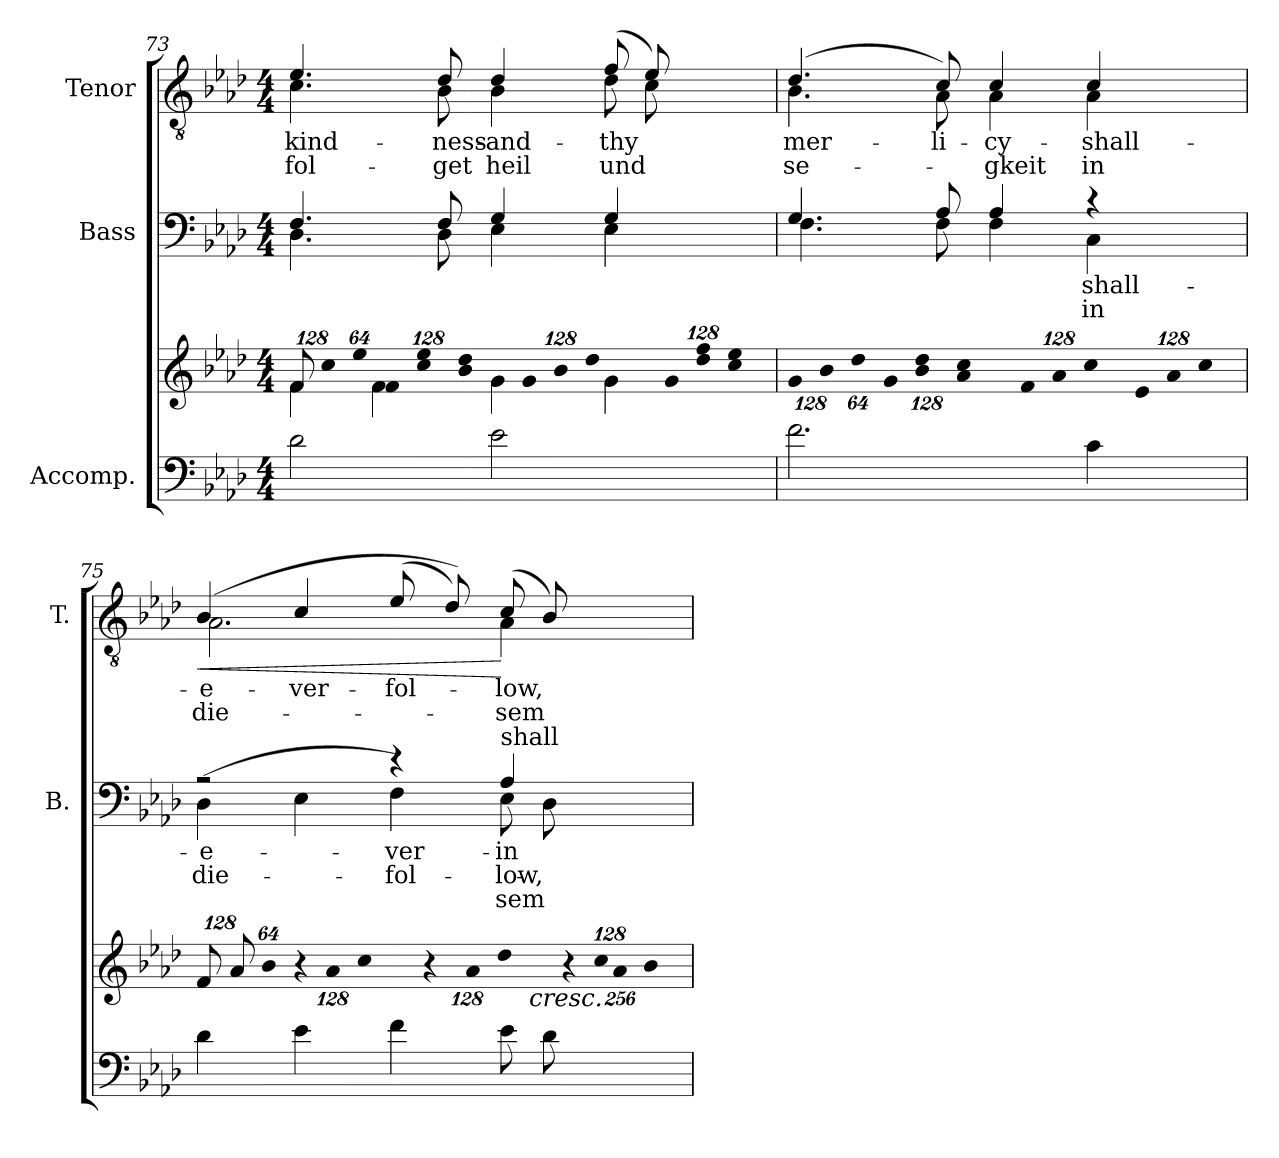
**kern	**kern	**dynam	**kern	**text	**text	**text	**kern	**text	**text	**dynam
*part3	*part3	*part3	*part2	*part2	*part2	*part2	*part1	*part1	*part1	*part1
*staff4	*staff3	*staff3/4	*staff2	*staff2	*staff2	*staff2	*staff1	*staff1	*staff1	*staff1
*I"Accomp.	*	*	*I"Bass	*	*	*	*I"Tenor	*	*	*
*	*	*	*I'B.	*	*	*	*I'T.	*	*	*
!!LO:LB:g=z
*clefF4	*clefG2	*	*clefF4	*	*	*	*clefGv2	*	*	*
*	*	*	*	*	*	*	*ITrd7c12	*	*	*
*k[b-e-a-d-]	*k[b-e-a-d-]	*	*k[b-e-a-d-]	*	*	*	*k[b-e-a-d-]	*	*	*
*A-:	*A-:	*	*A-:	*	*	*	*A-:	*	*	*
*M4/4	*M4/4	*	*M4/4	*	*	*	*M4/4	*	*	*
*	*Xbrackettup	*	*	*	*	*	*	*	*	*
=73	=73	=73	=73	=73	=73	=73	=73	=73	=73	=73
!	!LO:N:vis=8	!	!	!	!	!	!	!	!	!
*	*^	*	*^	*	*	*	*	*	*	*
!	!	!	!	!	!	!	!	!	!	!LO:LY:b:color=#000000	!LO:LY:b:color=#000000	!
*	*	*	*	*	*	*	*	*	*^	*	*	*
2d-i\	1024%85fi/	4fi\	.	4.Fi/	4.D-i\	.	.	.	4.E-i/	4.Ci\	-kind-	fol-	.
!	!LO:N:vis=8	!	!	!	!	!	!	!	!	!	!	!	!
.	1024%85cci/	.	.	.	.	.	.	.	.	.	.	.	.
!	!LO:N:vis=8	!	!	!	!	!	!	!	!	!	!	!	!
.	512%43ee-i/	.	.	.	.	.	.	.	.	.	.	.	.
!	!LO:N:vis=8	!	!	!	!	!	!	!	!	!	!	!	!
.	1024%85fi/	4fi\	.	.	.	.	.	.	.	.	.	.	.
!	!LO:N:vis=8	!	!	!	!	!	!	!	!	!	!	!	!
.	1024%85cci/ 1024%85ee-i	.	.	.	.	.	.	.	.	.	.	.	.
!	!	!	!	!	!	!	!	!	!	!	!LO:LY:b:color=#000000	!LO:LY:b:color=#000000	!
.	.	.	.	8Fi/	8D-i\	.	.	.	8D-i/	8BB-i\	-ness-	-get	.
!	!LO:N:vis=8	!	!	!	!	!	!	!	!	!	!	!	!
.	512%43b-i/ 512%43dd-i	.	.	.	.	.	.	.	.	.	.	.	.
!	!LO:N:vis=8	!	!	!	!	!	!	!	!	!	!	!	!
!	!	!	!	!	!	!	!	!	!	!	!LO:LY:b:color=#000000	!LO:LY:b:color=#000000	!
2e-i\	1024%85gi/	4gi\	.	4Gi/	4E-i\	.	.	.	4D-i/	4BB-i\	-and-	heil	.
!	!LO:N:vis=8	!	!	!	!	!	!	!	!	!	!	!	!
.	1024%85b-i/	.	.	.	.	.	.	.	.	.	.	.	.
!	!LO:N:vis=8	!	!	!	!	!	!	!	!	!	!	!	!
.	512%43dd-i/	.	.	.	.	.	.	.	.	.	.	.	.
!	!LO:N:vis=8	!	!	!	!	!	!	!	!	!	!	!	!
!	!	!	!	!	!	!	!	!	!	!	!LO:LY:b:color=#000000	!LO:LY:b:color=#000000	!
.	1024%85gi/	4gi\	.	4Gi/	4E-i\	.	.	.	(8Fi/	8D-i\	-thy	und	.
!	!LO:N:vis=8	!	!	!	!	!	!	!	!	!	!	!	!
.	1024%85dd-i/ 1024%85ffi	.	.	.	.	.	.	.	.	.	.	.	.
.	.	.	.	.	.	.	.	.	8E-i/)	8Ci\	.	.	.
!	!LO:N:vis=8	!	!	!	!	!	!	!	!	!	!	!	!
.	512%43cci/ 512%43ee-i	.	.	.	.	.	.	.	.	.	.	.	.
*	*v	*v	*	*	*	*	*	*	*	*	*	*	*
=74	=74	=74	=74	=74	=74	=74	=74	=74	=74	=74	=74	=74
!	!LO:N:vis=8	!	!	!	!	!	!	!	!	!	!	!
!	!	!	!	!	!	!	!	!	!	!LO:LY:b:color=#000000	!LO:LY:b:color=#000000	!
2.fi\	1024%85gi\	.	4.Gi/	4.Fi\	.	.	.	(4.D-i/	4.BB-i\	mer-	se-	.
!	!LO:N:vis=8	!	!	!	!	!	!	!	!	!	!	!
.	1024%85b-i\	.	.	.	.	.	.	.	.	.	.	.
!	!LO:N:vis=8	!	!	!	!	!	!	!	!	!	!	!
.	512%43dd-i\	.	.	.	.	.	.	.	.	.	.	.
!	!LO:N:vis=8	!	!	!	!	!	!	!	!	!	!	!
.	1024%85gi\	.	.	.	.	.	.	.	.	.	.	.
!	!LO:N:vis=8	!	!	!	!	!	!	!	!	!	!	!
.	1024%85b-i\ 1024%85dd-i	.	.	.	.	.	.	.	.	.	.	.
!	!	!	!	!	!	!	!	!	!	!LO:LY:b:color=#000000	!	!
.	.	.	8A-i/	8Fi\	.	.	.	8Ci/)	8AA-i\	-li-	.	.
!	!LO:N:vis=8	!	!	!	!	!	!	!	!	!	!	!
.	512%43a-i\ 512%43cci	.	.	.	.	.	.	.	.	.	.	.
!	!LO:N:vis=8	!	!	!	!	!	!	!	!	!	!	!
!	!	!	!	!	!	!	!	!	!	!LO:LY:b:color=#000000	!LO:LY:b:color=#000000	!
.	1024%85fi/	.	4A-i/	4Fi\	.	.	.	4Ci/	4AA-i\	-cy-	-gkeit	.
!	!LO:N:vis=8	!	!	!	!	!	!	!	!	!	!	!
.	1024%85a-i/	.	.	.	.	.	.	.	.	.	.	.
!	!LO:N:vis=8	!	!	!	!	!	!	!	!	!	!	!
.	512%43cci/	.	.	.	.	.	.	.	.	.	.	.
!	!LO:N:vis=8	!	!	!	!	!	!	!	!	!	!	!
!	!	!	!	!	!LO:LY:b:color=#000000	!LO:LY:b:color=#000000	!	!	!	!	!	!
!	!	!	!	!	!	!	!	!	!	!LO:LY:b:color=#000000	!LO:LY:b:color=#000000	!
4ci\	1024%85e-i/	.	4r	4Ci\	shall-	in	.	4Ci/	4AA-i\	-shall-	in	.
!	!LO:N:vis=8	!	!	!	!	!	!	!	!	!	!	!
.	1024%85a-i/	.	.	.	.	.	.	.	.	.	.	.
!	!LO:N:vis=8	!	!	!	!	!	!	!	!	!	!	!
.	512%43cci/	.	.	.	.	.	.	.	.	.	.	.
=75	=75	=75	=75	=75	=75	=75	=75	=75	=75	=75	=75	=75
!	!LO:N:vis=8	!	!	!	!	!	!	!	!	!	!	!
*	*^	*	*	*	*	*	*	*	*	*	*	*
!	!	!	!	!	!	!LO:LY:b:color=#000000	!LO:LY:b:color=#000000	!	!	!	!	!	!
!	!	!	!	!	!	!	!	!	!	!	!LO:LY:b:color=#000000	!LO:LY:b:color=#000000	!LO:HP:b
!	!	!	!	!	!	!	!	!	!	!	!	!	!LO:HP:n=1:b
4d-i\	1024%85fi/	1024ryy	.	(2r	4D-i\	-e-	die-	.	(4BB-i/	2.AA-i\	-e-	die-	< >
!	!LO:N:vis=8	!	!	!	!	!	!	!	!	!	!	!	!
*	*v	*v	*	*	*	*	*	*	*	*	*	*	*
.	1024%85a-i/	.	.	.	.	.	.	.	.	.	.	.
!	!LO:N:vis=8	!	!	!	!	!	!	!	!	!	!	!
.	512%43b-i/	.	.	.	.	.	.	.	.	.	.	.
!	!LO:N:vis=8	!	!	!	!	!	!	!	!	!	!	!
!	!	!	!	!	!	!	!	!	!	!LO:LY:b:color=#000000	!	!
4e-i\	1024%85r	[	.	4E-i\	.	.	.	4Ci/	.	-ver-	.	.
!	!LO:N:vis=8	!	!	!	!	!	!	!	!	!	!	!
.	1024%85a-i\	.	.	.	.	.	.	.	.	.	.	.
!	!LO:N:vis=8	!	!	!	!	!	!	!	!	!	!	!
.	512%43cci\	.	.	.	.	.	.	.	.	.	.	.
!	!LO:N:vis=8	!	!	!	!	!	!	!	!	!	!	!
!	!	!	!	!	!LO:LY:b:color=#000000	!LO:LY:b:color=#000000	!	!	!	!	!	!
!	!	!	!	!	!	!	!	!	!	!LO:LY:b:color=#000000	!	!
4fi\	1024%85r	]	4r)	4Fi\	-ver-	-fol-	.	(8E-i/	.	-fol-	.	.
!	!LO:N:vis=8	!	!	!	!	!	!	!	!	!	!	!
.	1024%85a-i\	.	.	.	.	.	.	.	.	.	.	.
.	.	.	.	.	.	.	.	8D-i/))	.	.	.	.
!	!LO:N:vis=8	!	!	!	!	!	!	!	!	!	!	!
.	512%43dd-i\	.	.	.	.	.	.	.	.	.	.	.
!	!LO:N:vis=8	!	!	!	!	!	!	!	!	!	!	!
!	!	!	!	!	!LO:LY:a:color=#000000	!LO:LY:b:color=#000000	!LO:LY:b:color=#000000	!	!	!	!	!
!	!	!	!LO:TX:a:t=shall	!	!	!	!	!	!	!	!	!
!	!	!	!	!	!	!	!	!	!	!LO:LY:b:color=#000000	!LO:LY:b:color=#000000	!
8e-i\	1024%85r	.	4A-i/	8E-i\	in	-low,	-sem	(8Ci/	4AA-i\	-low,	-sem	[
*	*^	*	*	*	*	*	*	*	*	*	*	*
!	!LO:N:vis=8	!LO:N:vis=4	!LO:HP:b	!	!	!	!	!	!	!	!	!	!
!	!	!	!LO:HP:n=1:b	!	!	!	!	!	!	!	!	!	!
.	1024%85cci/	1024%171a-i\	< >	.	.	.	.	.	.	.	.	.	.
8d-i\	.	.	.	.	8D-i\	.	.	.	8BB-i/)	.	.	.	.
!	!LO:N:vis=8	!	!	!	!	!	!	!	!	!	!	!	!
.	512%43b-i/	.	.	.	.	.	.	.	.	.	.	.	.
*	*v	*v	*	*	*	*	*	*	*v	*v	*	*	*
*	*	*	*v	*v	*	*	*	*	*	*	*
.	.	.	.	.	.	.	.	.	.	]
=	=	=	=	=	=	=	=	=	=	=
*-	*-	*-	*-	*-	*-	*-	*-	*-	*-	*-
